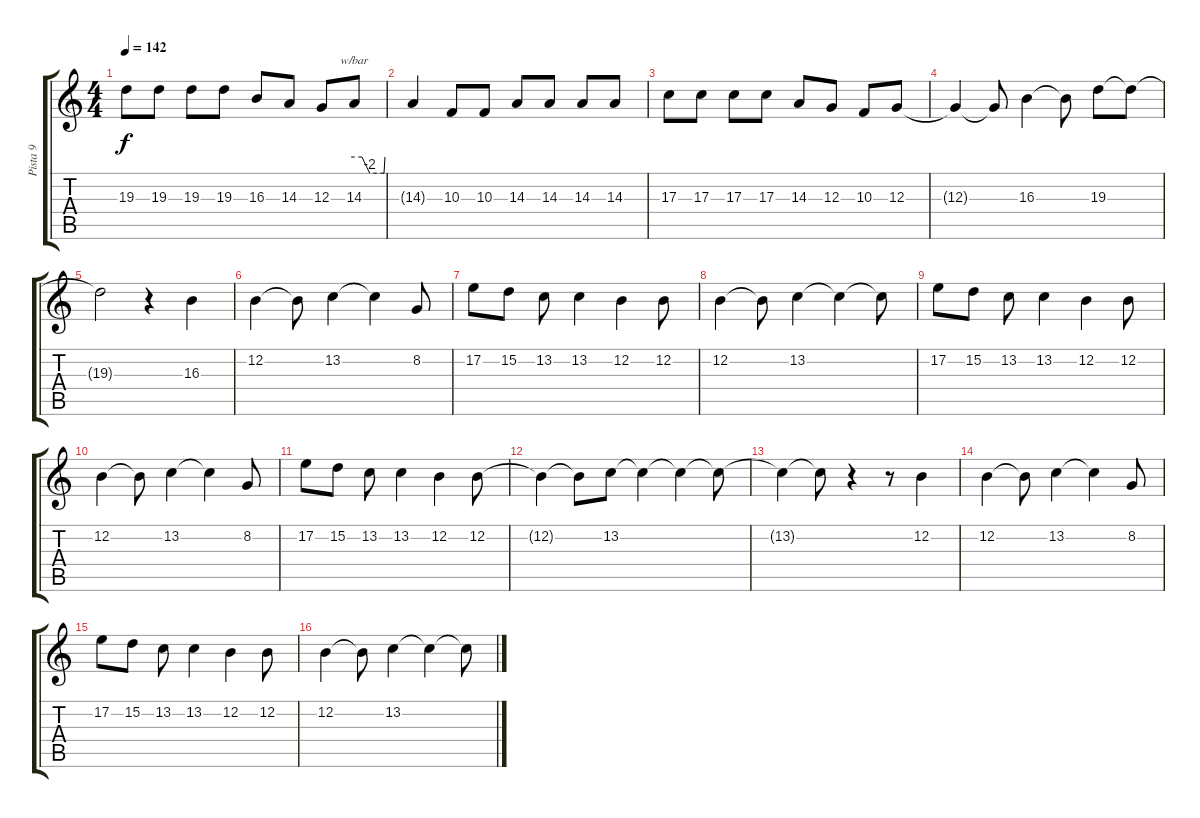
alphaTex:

\track ("Pista 9" "Pista 9") {instrument violin}
\staff {score tabs}
\tuning (E4 B3 G3 D3 A2 E2) {hide}
\ts (4 4)
\tempo 142
\clef g2
\ks c
19.3.8{dy f} 19.3.8 19.3.8 19.3.8 16.3.8 14.3.8 12.3.8 14.3.8{tbe (custom default 0 0 15 0 30 -8 58 -8 60 0)} |
14.3{t}.4{volume 13} 10.3.8 10.3.8 14.3.8 14.3.8 14.3.8 14.3.8 |
17.3.8 17.3.8 17.3.8 17.3.8 14.3.8 12.3.8 10.3.8 12.3.8 |
12.3{t}.4 12.3{t}.8 16.3.4 16.3{t}.8 19.3.8 19.3{t}.8 |
19.3{t}.2 r.4 16.3.4 |
12.2.4 12.2{t}.8 13.2.4 13.2{t}.4 8.2.8 |
17.2.8 15.2.8 13.2.8 13.2.4 12.2.4 12.2.8 |
12.2.4 12.2{t}.8 13.2.4 13.2{t}.4 13.2{t}.8 |
17.2.8 15.2.8 13.2.8 13.2.4 12.2.4 12.2.8 |
12.2.4 12.2{t}.8 13.2.4 13.2{t}.4 8.2.8 |
17.2.8 15.2.8 13.2.8 13.2.4 12.2.4 12.2.8 |
12.2{t}.4 12.2{t}.8 13.2.8 13.2{t}.4 13.2{t}.4 13.2{t}.8 |
13.2{t}.4 13.2{t}.8 r.4 r.8 12.2.4 |
12.2.4 12.2{t}.8 13.2.4 13.2{t}.4 8.2.8 |
17.2.8 15.2.8 13.2.8 13.2.4 12.2.4 12.2.8 |
12.2.4 12.2{t}.8 13.2.4 13.2{t}.4 13.2{t}.8
